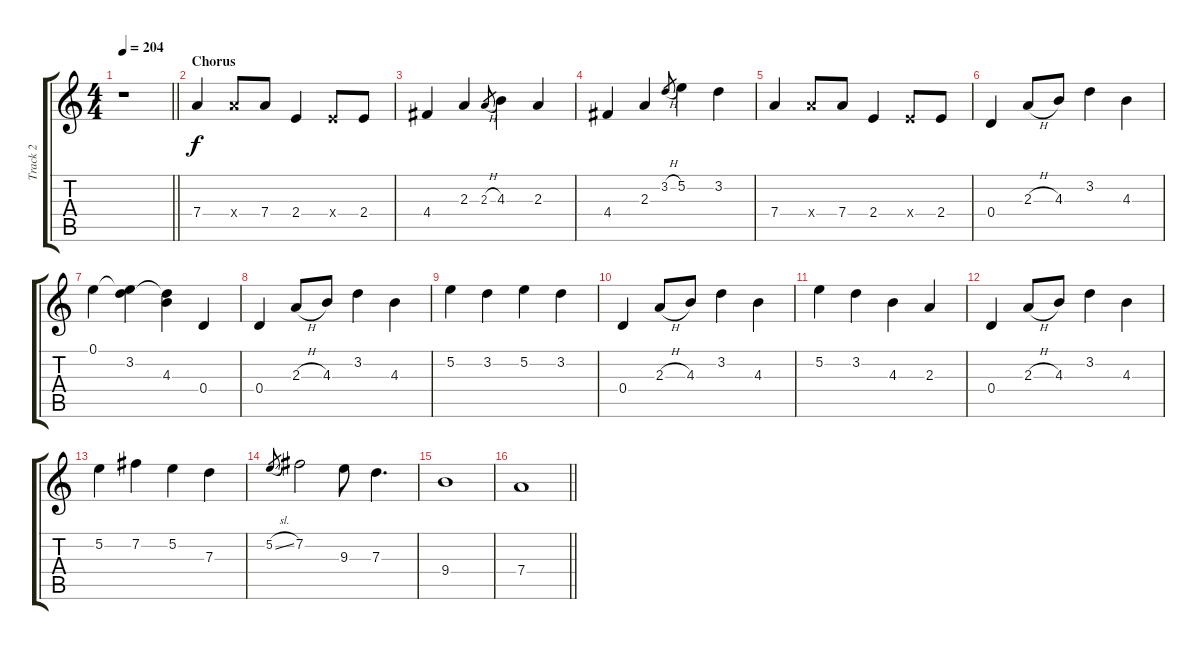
\track ("Track 2" "Track 2") {instrument overdrivenguitar}
\staff {score tabs}
\tuning (E4 B3 G3 D3 A2 E2) {hide}
\ts (4 4)
\tempo 204
\clef g2
\barLineRight lightlight
\ks c
r.1{dy f} |
\section ("" "Chorus")
7.4.4 7.4{x}.8 7.4.8 2.4.4 2.4{x}.8 2.4.8 |
4.4.4 2.3.4 2.3{h}.8{gr} 4.3.4 2.3.4 |
4.4.4 2.3.4 3.2{h}.8{gr} 5.2.4 3.2.4 |
7.4.4 7.4{x}.8 7.4.8 2.4.4 2.4{x}.8 2.4.8 |
0.4.4 2.3{h}.8 4.3.8 3.2.4 4.3.4 |
0.1.4 (0.1{t} 3.2).4 (3.2{t} 4.3).4 0.4.4 |
0.4.4 2.3{h}.8 4.3.8 3.2.4 4.3.4 |
5.2.4 3.2.4 5.2.4 3.2.4 |
0.4.4 2.3{h}.8 4.3.8 3.2.4 4.3.4 |
5.2.4 3.2.4 4.3.4 2.3.4 |
0.4.4 2.3{h}.8 4.3.8 3.2.4 4.3.4 |
5.2.4 7.2.4 5.2.4 7.3.4 |
5.2{sl}.8{gr} 7.2.2 9.3.8 7.3.4{d} |
9.4.1 |
\barLineRight lightlight
7.4.1
